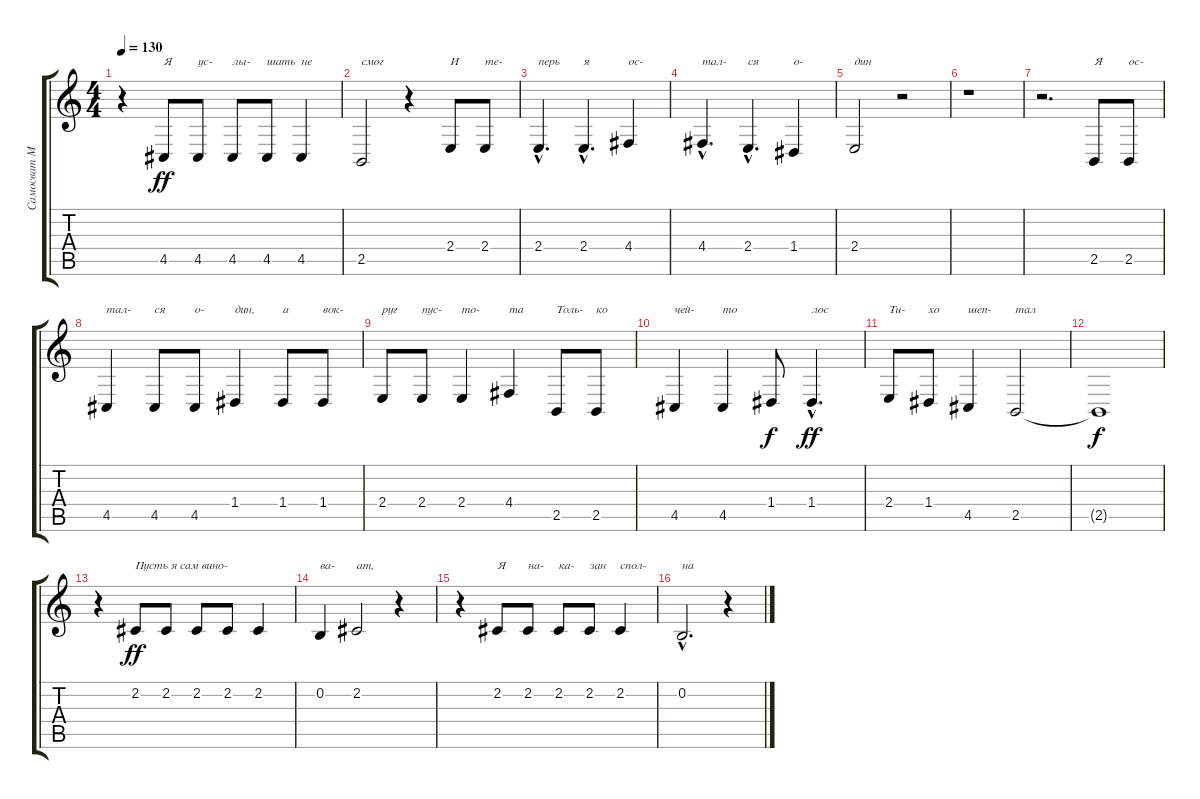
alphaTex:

\track ("Самосват Максим" "Самосват М") {instrument bassoon}
\staff {score tabs}
\tuning (E4 B3 G3 D3 A2 E2) {hide}
\ts (4 4)
\tempo 130
\clef g2
\ks c
r.4{dy ff} 4.5.8{txt "Я"} 4.5.8{txt "ус-"} 4.5.8{txt "лы-"} 4.5.8{txt "шать"} 4.5.4{txt "не"} |
2.5.2{txt "смог"} r.4 2.4.8{txt "И"} 2.4.8{txt "те-"} |
2.4{hac}.4{d txt "перь"} 2.4{hac}.4{d txt "я"} 4.4.4{txt "ос-"} |
4.4{hac}.4{d txt "тал-"} 2.4{hac}.4{d txt "ся"} 1.4.4{txt "о-"} |
2.4.2{txt "дин"} r.2 |
r.1 |
r.2{d} 2.5.8{txt "Я"} 2.5.8{txt "ос-"} |
4.5.4{txt "тал-"} 4.5.8{txt "ся"} 4.5.8{txt "о-"} 1.4.4{txt "дин,"} 1.4.8{txt "а"} 1.4.8{txt "вок-"} |
2.4.8{txt "руг"} 2.4.8{txt "пус-"} 2.4.4{txt "то-"} 4.4.4{txt "та"} 2.5.8{txt "Толь-"} 2.5.8{txt "ко"} |
4.5.4{txt "чей-"} 4.5.4{txt "то"} 1.4.8{dy f} 1.4{hac}.4{d txt "лос" dy ff} |
2.4.8{txt "Ти-"} 1.4.8{txt "хо"} 4.5.4{txt "шеп-"} 2.5.2{txt "тал"} |
2.5{t}.1{dy f} |
r.4 2.2.8{txt "Пусть я сам вино-" dy ff} 2.2.8 2.2.8 2.2.8 2.2.4 |
0.2.4{txt "ва-"} 2.2.2{txt "ат,"} r.4 |
r.4 2.2.8{txt "Я"} 2.2.8{txt "на-"} 2.2.8{txt "ка-"} 2.2.8{txt "зан"} 2.2.4{txt "спол-"} |
0.2{hac}.2{d txt "на"} r.4
